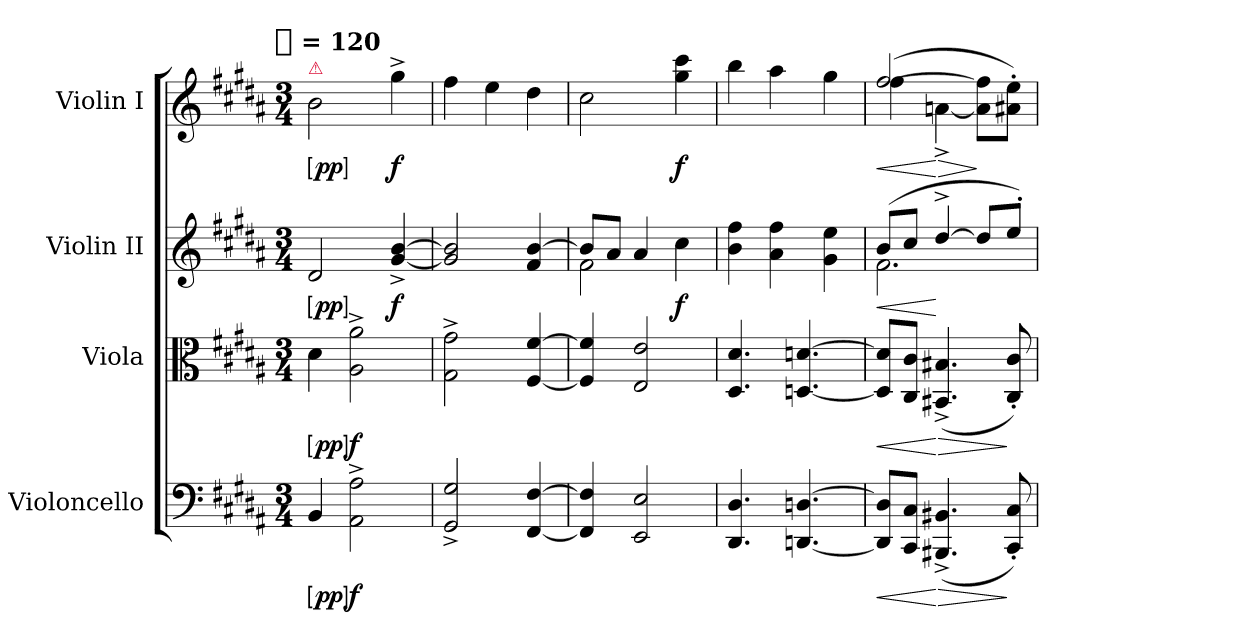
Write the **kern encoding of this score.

**kern	**dynam	**kern	**dynam	**kern	**dynam	**kern	**dynam
*part4	*part4	*part3	*part3	*part2	*part2	*part1	*part1
*staff4	*staff4	*staff3	*staff3	*staff2	*staff2	*staff1	*staff1
*I"Violoncello	*	*I"Viola	*	*I"Violin II	*	*I"Violin I	*
*I'Vc.	*	*I'Vla.	*	*I'Vln. II	*	*I'Vln. I	*
*clefF4	*	*clefC3	*	*clefG2	*	*clefG2	*
*k[f#c#g#d#a#]	*	*k[f#c#g#d#a#]	*	*k[f#c#g#d#a#]	*	*k[f#c#g#d#a#]	*
*B:	*	*B:	*	*B:	*	*B:	*
!!LO:TX:omd:t=[quarter] = 120
*M3/4	*	*M3/4	*	*M3/4	*	*M3/4	*
*MM120	*	*MM120	*	*MM120	*	*MM120	*
=1	=1	=1	=1	=1	=1	=1	=1
!	!	!	!	!	!	!LO:TX:a:color=crimson:t=⚠	!
!	!LO:DY:ed=brack	!	!LO:DY:ed=brack	!	!LO:DY:ed=brack	!	!LO:DY:ed=brack
4BB	pp	4d#	pp	2d#	pp	2b	pp
2AA#^ 2A#^	f	2A#^ 2a#^	f	.	.	.	.
.	.	.	.	[4g#^ [4b^	f	4gg#^	f
=2	=2	=2	=2	=2	=2	=2	=2
2GG#^ 2G#^	.	2G#^ 2g#^	.	2g#] 2b]	.	4ff#	.
.	.	.	.	.	.	4ee	.
[4FF# [4F#	.	[4F# [4f#	.	4f# [4b	.	4dd#	.
=3	=3	=3	=3	=3	=3	=3	=3
*	*	*	*	*^	*	*	*
4FF#] 4F#]	.	4F#] 4f#]	.	8bL]	2f#	.	2cc#	.
.	.	.	.	8a#J	.	.	.	.
2EE 2E	.	2E 2e	.	4a#	.	.	.	.
.	.	.	.	4cc#	4ryy	f	4gg# 4ccc#	f
*	*	*	*	*v	*v	*	*	*
=4	=4	=4	=4	=4	=4	=4	=4
4.DD# 4.D#	.	4.D# 4.d#	.	4b 4ff#	.	4bb	.
.	.	.	.	4a# 4ff#	.	4aa#	.
[4.DDn [4.Dn	.	[4.Dn [4.dn	.	.	.	.	.
.	.	.	.	4g# 4ee	.	4gg#	.
=5	=5	=5	=5	=5	=5	=5	=5
!	!LO:HP:b	!	!LO:HP:b	!	!LO:HP:b	!	!LO:HP:b
*	*	*	*	*^	*	*^	*
8DD] 8D]L	<	8D] 8d]L	<	(8bL	2.f#	<	([2ff#	4ff#	<
8CC# 8C#J	.	8C# 8c#J	.	8cc#J	.	.	.	.	.
!	!LO:HP:n=1:b	!	!LO:HP:n=1:b	!	!	!	!	!	!LO:HP:n=1:b
(4.BBB#X^ 4.BB#X^	[ >	(4.BB#X^ 4.B#X^	[ >	[4dd#^	.	[	.	[4an^	[ >
.	.	.	.	8dd#L]	.	.	8a] 8ff#]L	4ryy	]
8CC#' 8C#')	]	8C#' 8c#')	]	8ee'J)	.	.	8a#X' 8ee'J)	.	.
*	*	*	*	*v	*v	*	*	*	*
*	*	*	*	*	*	*v	*v	*
=	=	=	=	=	=	=	=
*-	*-	*-	*-	*-	*-	*-	*-
